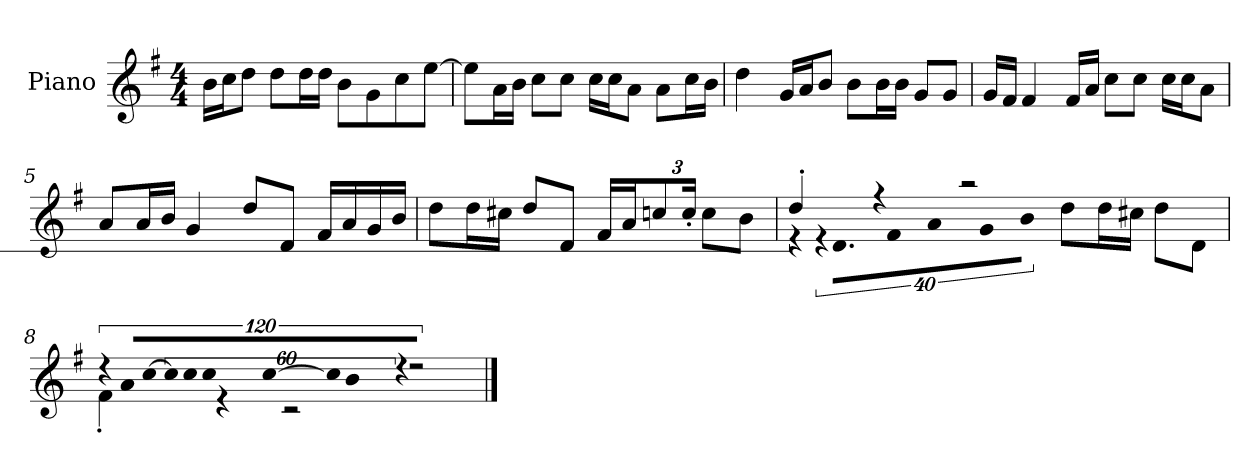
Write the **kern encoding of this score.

**kern
*part1
*staff1
*I"Piano
*I'P-no
*clefG2
*k[f#]
*M4/4
*MM90
=1
16b\LL
16cc\J
8dd\J
8dd\L
16dd\L
16dd\JJ
8b\L
8g\
8cc\
[8ee\J
=2
8ee\L]
16a\L
16b\JJ
8cc\L
8cc\J
16cc\LL
16cc\J
8a\J
8a\L
16cc\L
16b\JJ
=3
4dd\
16g/LL
16a/J
8b/J
8b\L
16b\L
16b\JJ
8g/L
8g/J
=4
16g/LL
16f#/JJ
4f#/
16f#/LL
16a/JJ
8cc\L
8cc\J
16cc\LL
16cc\J
8a\J
!!LO:LB:g=z
=5
8a/L
16a/L
16b/JJ
4g/
8dd/L
8d/J
16f#/LL
16a/
16g/
16b/JJ
=6
8dd\L
16dd\L
16cc#X\JJ
8dd/L
8d/J
16f#/LL
16a/J
*Xbrackettup
12ccn/
24cc'/Jk
8cc\L
8b\J
=7
*^
*	*brackettup
!	!LO:N:vis=16
4dd'/	1920%137r
!	!LO:N:vis=32
.	640%23r
!	!LO:N:vis=16.
.	960%103d\LL
!	!LO:N:vis=16
.	1920%137f#\
4r	.
!	!LO:N:vis=16
.	1920%137a\
!	!LO:N:vis=16
.	1920%137g\
!	!LO:N:vis=16
.	1920%137b\JJ
2r	8dd\L
.	16dd\L
.	16cc#X\JJ
.	8dd\L
.	8d\J
!!LO:LB:g=z	!!
=8	=8
!LO:N:vis=16	!
1920%107r	4f#'\
!LO:N:vis=16	!
1920%107a/LL	.
!LO:N:vis=16	!
[1920%107cc/	.
!LO:N:vis=32	!
1920%53cc/L]	.
!LO:N:vis=32	!
1920%53cc/JJ	.
!LO:N:vis=8	!
640%71cc/	.
.	4r
!LO:N:vis=16	!
[1920%107cc/L	.
!LO:N:vis=32	!
1920%53cc/K]	.
!LO:N:vis=16	!
1920%107b/JJ	.
!LO:N:vis=32	!
1920%53r	.
2r	2r
*v	*v
==
*-
